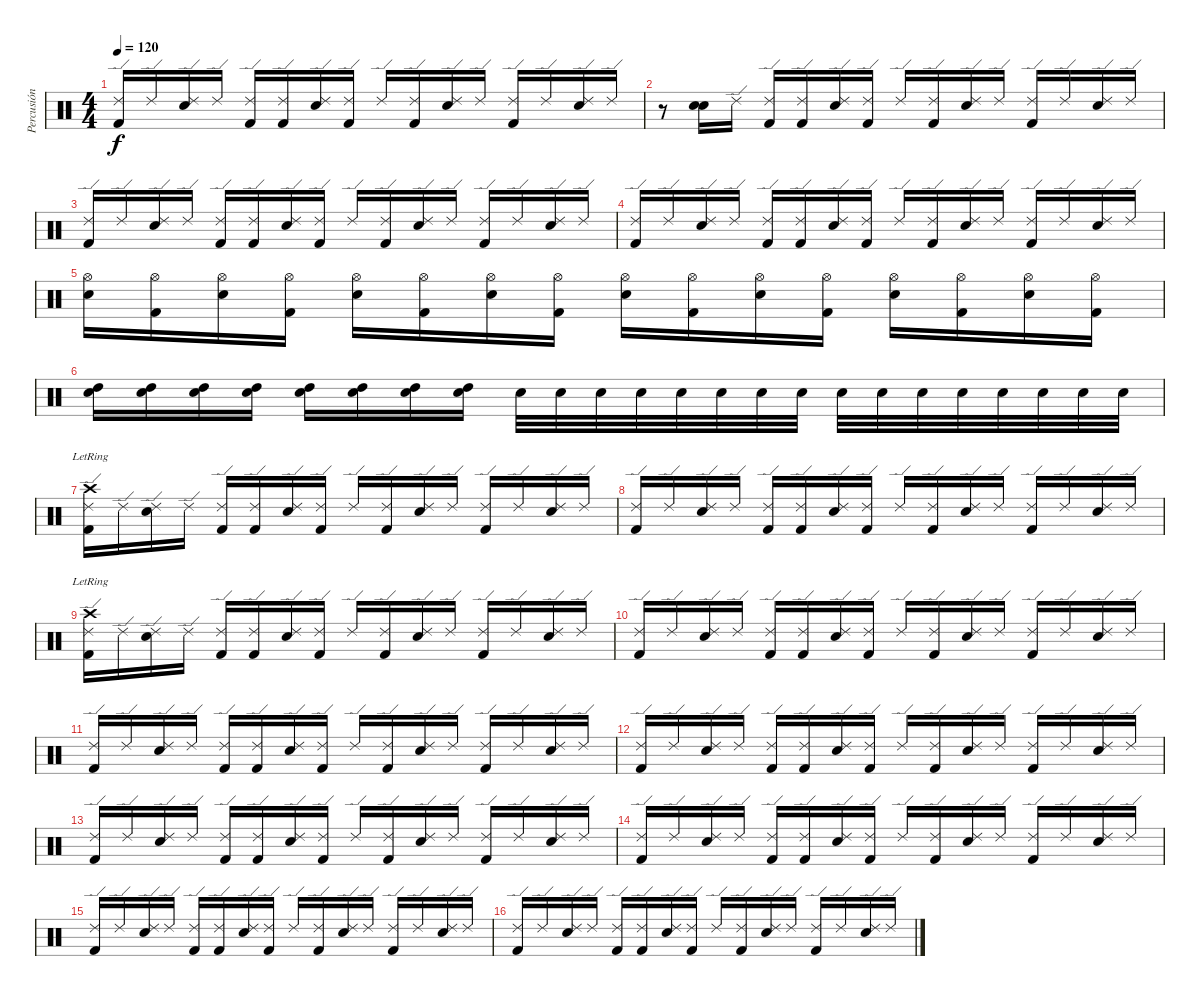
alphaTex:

\track ("Percusión" "Percusión") {instrument percussion}
\staff {score}
\articulation defaults
\ts (4 4)
\tempo 120
\clef neutral
\ks c
("Kick (hit) 2" "Ride (edge) 2").16{dy f} "Ride (edge) 2".16 ("Snare (hit) 2" "Ride (edge) 2").16 "Ride (edge) 2".16 ("Kick (hit) 2" "Ride (edge) 2").16 ("Kick (hit) 2" "Ride (edge) 2").16 ("Snare (hit) 2" "Ride (edge) 2").16 ("Kick (hit) 2" "Ride (edge) 2").16 "Ride (edge) 2".16 ("Kick (hit) 2" "Ride (edge) 2").16 ("Snare (hit) 2" "Ride (edge) 2").16 "Ride (edge) 2".16 ("Kick (hit) 2" "Ride (edge) 2").16 "Ride (edge) 2".16 ("Snare (hit) 2" "Ride (edge) 2").16 "Ride (edge) 2".16 |
r.8 ("Snare (hit) 2" "Snare (hit) 2").16 "Ride (edge) 2".16 ("Kick (hit) 2" "Ride (edge) 2").16 ("Kick (hit) 2" "Ride (edge) 2").16 ("Snare (hit) 2" "Ride (edge) 2").16 ("Kick (hit) 2" "Ride (edge) 2").16 "Ride (edge) 2".16 ("Kick (hit) 2" "Ride (edge) 2").16 ("Snare (hit) 2" "Ride (edge) 2").16 "Ride (edge) 2".16 ("Kick (hit) 2" "Ride (edge) 2").16 "Ride (edge) 2".16 ("Snare (hit) 2" "Ride (edge) 2").16 "Ride (edge) 2".16 |
("Kick (hit) 2" "Ride (edge) 2").16 "Ride (edge) 2".16 ("Snare (hit) 2" "Ride (edge) 2").16 "Ride (edge) 2".16 ("Kick (hit) 2" "Ride (edge) 2").16 ("Kick (hit) 2" "Ride (edge) 2").16 ("Snare (hit) 2" "Ride (edge) 2").16 ("Kick (hit) 2" "Ride (edge) 2").16 "Ride (edge) 2".16 ("Kick (hit) 2" "Ride (edge) 2").16 ("Snare (hit) 2" "Ride (edge) 2").16 "Ride (edge) 2".16 ("Kick (hit) 2" "Ride (edge) 2").16 "Ride (edge) 2".16 ("Snare (hit) 2" "Ride (edge) 2").16 "Ride (edge) 2".16 |
("Kick (hit) 2" "Ride (edge) 2").16 "Ride (edge) 2".16 ("Snare (hit) 2" "Ride (edge) 2").16 "Ride (edge) 2".16 ("Kick (hit) 2" "Ride (edge) 2").16 ("Kick (hit) 2" "Ride (edge) 2").16 ("Snare (hit) 2" "Ride (edge) 2").16 ("Kick (hit) 2" "Ride (edge) 2").16 "Ride (edge) 2".16 ("Kick (hit) 2" "Ride (edge) 2").16 ("Snare (hit) 2" "Ride (edge) 2").16 "Ride (edge) 2".16 ("Kick (hit) 2" "Ride (edge) 2").16 "Ride (edge) 2".16 ("Snare (hit) 2" "Ride (edge) 2").16 "Ride (edge) 2".16 |
("Snare (hit) 2" "Hi-Hat (open)").16 ("Kick (hit) 2" "Hi-Hat (open)").16 ("Snare (hit) 2" "Hi-Hat (open)").16 ("Kick (hit) 2" "Hi-Hat (open)").16 ("Snare (hit) 2" "Hi-Hat (open)").16 ("Kick (hit) 2" "Hi-Hat (open)").16 ("Snare (hit) 2" "Hi-Hat (open)").16 ("Kick (hit) 2" "Hi-Hat (open)").16 ("Snare (hit) 2" "Hi-Hat (open)").16 ("Kick (hit) 2" "Hi-Hat (open)").16 ("Snare (hit) 2" "Hi-Hat (open)").16 ("Kick (hit) 2" "Hi-Hat (open)").16 ("Snare (hit) 2" "Hi-Hat (open)").16 ("Kick (hit) 2" "Hi-Hat (open)").16 ("Snare (hit) 2" "Hi-Hat (open)").16 ("Kick (hit) 2" "Hi-Hat (open)").16 |
("Snare (hit) 2" "High Tom (hit)").16 ("Snare (hit) 2" "High Tom (hit)").16 ("Snare (hit) 2" "High Tom (hit)").16 ("Snare (hit) 2" "High Tom (hit)").16 ("Snare (hit) 2" "High Tom (hit)").16 ("Snare (hit) 2" "High Tom (hit)").16 ("Snare (hit) 2" "High Tom (hit)").16 ("Snare (hit) 2" "High Tom (hit)").16 "Snare (hit) 2".32 "Snare (hit) 2".32 "Snare (hit) 2".32 "Snare (hit) 2".32 "Snare (hit) 2".32 "Snare (hit) 2".32 "Snare (hit) 2".32 "Snare (hit) 2".32 "Snare (hit) 2".32 "Snare (hit) 2".32 "Snare (hit) 2".32 "Snare (hit) 2".32 "Snare (hit) 2".32 "Snare (hit) 2".32 "Snare (hit) 2".32 "Snare (hit) 2".32 |
("Kick (hit) 2" "Ride (edge) 2" "Crash high (hit)"{lr}).16 "Ride (edge) 2".16 ("Snare (hit) 2" "Ride (edge) 2").16 "Ride (edge) 2".16 ("Kick (hit) 2" "Ride (edge) 2").16 ("Kick (hit) 2" "Ride (edge) 2").16 ("Snare (hit) 2" "Ride (edge) 2").16 ("Kick (hit) 2" "Ride (edge) 2").16 "Ride (edge) 2".16 ("Kick (hit) 2" "Ride (edge) 2").16 ("Snare (hit) 2" "Ride (edge) 2").16 "Ride (edge) 2".16 ("Kick (hit) 2" "Ride (edge) 2").16 "Ride (edge) 2".16 ("Snare (hit) 2" "Ride (edge) 2").16 "Ride (edge) 2".16 |
("Kick (hit) 2" "Ride (edge) 2").16 "Ride (edge) 2".16 ("Snare (hit) 2" "Ride (edge) 2").16 "Ride (edge) 2".16 ("Kick (hit) 2" "Ride (edge) 2").16 ("Kick (hit) 2" "Ride (edge) 2").16 ("Snare (hit) 2" "Ride (edge) 2").16 ("Kick (hit) 2" "Ride (edge) 2").16 "Ride (edge) 2".16 ("Kick (hit) 2" "Ride (edge) 2").16 ("Snare (hit) 2" "Ride (edge) 2").16 "Ride (edge) 2".16 ("Kick (hit) 2" "Ride (edge) 2").16 "Ride (edge) 2".16 ("Snare (hit) 2" "Ride (edge) 2").16 "Ride (edge) 2".16 |
("Kick (hit) 2" "Ride (edge) 2" "Crash high (hit)"{lr}).16 "Ride (edge) 2".16 ("Snare (hit) 2" "Ride (edge) 2").16 "Ride (edge) 2".16 ("Kick (hit) 2" "Ride (edge) 2").16 ("Kick (hit) 2" "Ride (edge) 2").16 ("Snare (hit) 2" "Ride (edge) 2").16 ("Kick (hit) 2" "Ride (edge) 2").16 "Ride (edge) 2".16 ("Kick (hit) 2" "Ride (edge) 2").16 ("Snare (hit) 2" "Ride (edge) 2").16 "Ride (edge) 2".16 ("Kick (hit) 2" "Ride (edge) 2").16 "Ride (edge) 2".16 ("Snare (hit) 2" "Ride (edge) 2").16 "Ride (edge) 2".16 |
("Kick (hit) 2" "Ride (edge) 2").16 "Ride (edge) 2".16 ("Snare (hit) 2" "Ride (edge) 2").16 "Ride (edge) 2".16 ("Kick (hit) 2" "Ride (edge) 2").16 ("Kick (hit) 2" "Ride (edge) 2").16 ("Snare (hit) 2" "Ride (edge) 2").16 ("Kick (hit) 2" "Ride (edge) 2").16 "Ride (edge) 2".16 ("Kick (hit) 2" "Ride (edge) 2").16 ("Snare (hit) 2" "Ride (edge) 2").16 "Ride (edge) 2".16 ("Kick (hit) 2" "Ride (edge) 2").16 "Ride (edge) 2".16 ("Snare (hit) 2" "Ride (edge) 2").16 "Ride (edge) 2".16 |
("Kick (hit) 2" "Ride (edge) 2").16 "Ride (edge) 2".16 ("Snare (hit) 2" "Ride (edge) 2").16 "Ride (edge) 2".16 ("Kick (hit) 2" "Ride (edge) 2").16 ("Kick (hit) 2" "Ride (edge) 2").16 ("Snare (hit) 2" "Ride (edge) 2").16 ("Kick (hit) 2" "Ride (edge) 2").16 "Ride (edge) 2".16 ("Kick (hit) 2" "Ride (edge) 2").16 ("Snare (hit) 2" "Ride (edge) 2").16 "Ride (edge) 2".16 ("Kick (hit) 2" "Ride (edge) 2").16 "Ride (edge) 2".16 ("Snare (hit) 2" "Ride (edge) 2").16 "Ride (edge) 2".16 |
("Kick (hit) 2" "Ride (edge) 2").16 "Ride (edge) 2".16 ("Snare (hit) 2" "Ride (edge) 2").16 "Ride (edge) 2".16 ("Kick (hit) 2" "Ride (edge) 2").16 ("Kick (hit) 2" "Ride (edge) 2").16 ("Snare (hit) 2" "Ride (edge) 2").16 ("Kick (hit) 2" "Ride (edge) 2").16 "Ride (edge) 2".16 ("Kick (hit) 2" "Ride (edge) 2").16 ("Snare (hit) 2" "Ride (edge) 2").16 "Ride (edge) 2".16 ("Kick (hit) 2" "Ride (edge) 2").16 "Ride (edge) 2".16 ("Snare (hit) 2" "Ride (edge) 2").16 "Ride (edge) 2".16 |
("Kick (hit) 2" "Ride (edge) 2").16 "Ride (edge) 2".16 ("Snare (hit) 2" "Ride (edge) 2").16 "Ride (edge) 2".16 ("Kick (hit) 2" "Ride (edge) 2").16 ("Kick (hit) 2" "Ride (edge) 2").16 ("Snare (hit) 2" "Ride (edge) 2").16 ("Kick (hit) 2" "Ride (edge) 2").16 "Ride (edge) 2".16 ("Kick (hit) 2" "Ride (edge) 2").16 ("Snare (hit) 2" "Ride (edge) 2").16 "Ride (edge) 2".16 ("Kick (hit) 2" "Ride (edge) 2").16 "Ride (edge) 2".16 ("Snare (hit) 2" "Ride (edge) 2").16 "Ride (edge) 2".16 |
("Kick (hit) 2" "Ride (edge) 2").16 "Ride (edge) 2".16 ("Snare (hit) 2" "Ride (edge) 2").16 "Ride (edge) 2".16 ("Kick (hit) 2" "Ride (edge) 2").16 ("Kick (hit) 2" "Ride (edge) 2").16 ("Snare (hit) 2" "Ride (edge) 2").16 ("Kick (hit) 2" "Ride (edge) 2").16 "Ride (edge) 2".16 ("Kick (hit) 2" "Ride (edge) 2").16 ("Snare (hit) 2" "Ride (edge) 2").16 "Ride (edge) 2".16 ("Kick (hit) 2" "Ride (edge) 2").16 "Ride (edge) 2".16 ("Snare (hit) 2" "Ride (edge) 2").16 "Ride (edge) 2".16 |
("Kick (hit) 2" "Ride (edge) 2").16 "Ride (edge) 2".16 ("Snare (hit) 2" "Ride (edge) 2").16 "Ride (edge) 2".16 ("Kick (hit) 2" "Ride (edge) 2").16 ("Kick (hit) 2" "Ride (edge) 2").16 ("Snare (hit) 2" "Ride (edge) 2").16 ("Kick (hit) 2" "Ride (edge) 2").16 "Ride (edge) 2".16 ("Kick (hit) 2" "Ride (edge) 2").16 ("Snare (hit) 2" "Ride (edge) 2").16 "Ride (edge) 2".16 ("Kick (hit) 2" "Ride (edge) 2").16 "Ride (edge) 2".16 ("Snare (hit) 2" "Ride (edge) 2").16 "Ride (edge) 2".16 |
("Kick (hit) 2" "Ride (edge) 2").16 "Ride (edge) 2".16 ("Snare (hit) 2" "Ride (edge) 2").16 "Ride (edge) 2".16 ("Kick (hit) 2" "Ride (edge) 2").16 ("Kick (hit) 2" "Ride (edge) 2").16 ("Snare (hit) 2" "Ride (edge) 2").16 ("Kick (hit) 2" "Ride (edge) 2").16 "Ride (edge) 2".16 ("Kick (hit) 2" "Ride (edge) 2").16 ("Snare (hit) 2" "Ride (edge) 2").16 "Ride (edge) 2".16 ("Kick (hit) 2" "Ride (edge) 2").16 "Ride (edge) 2".16 ("Snare (hit) 2" "Ride (edge) 2").16 "Ride (edge) 2".16
